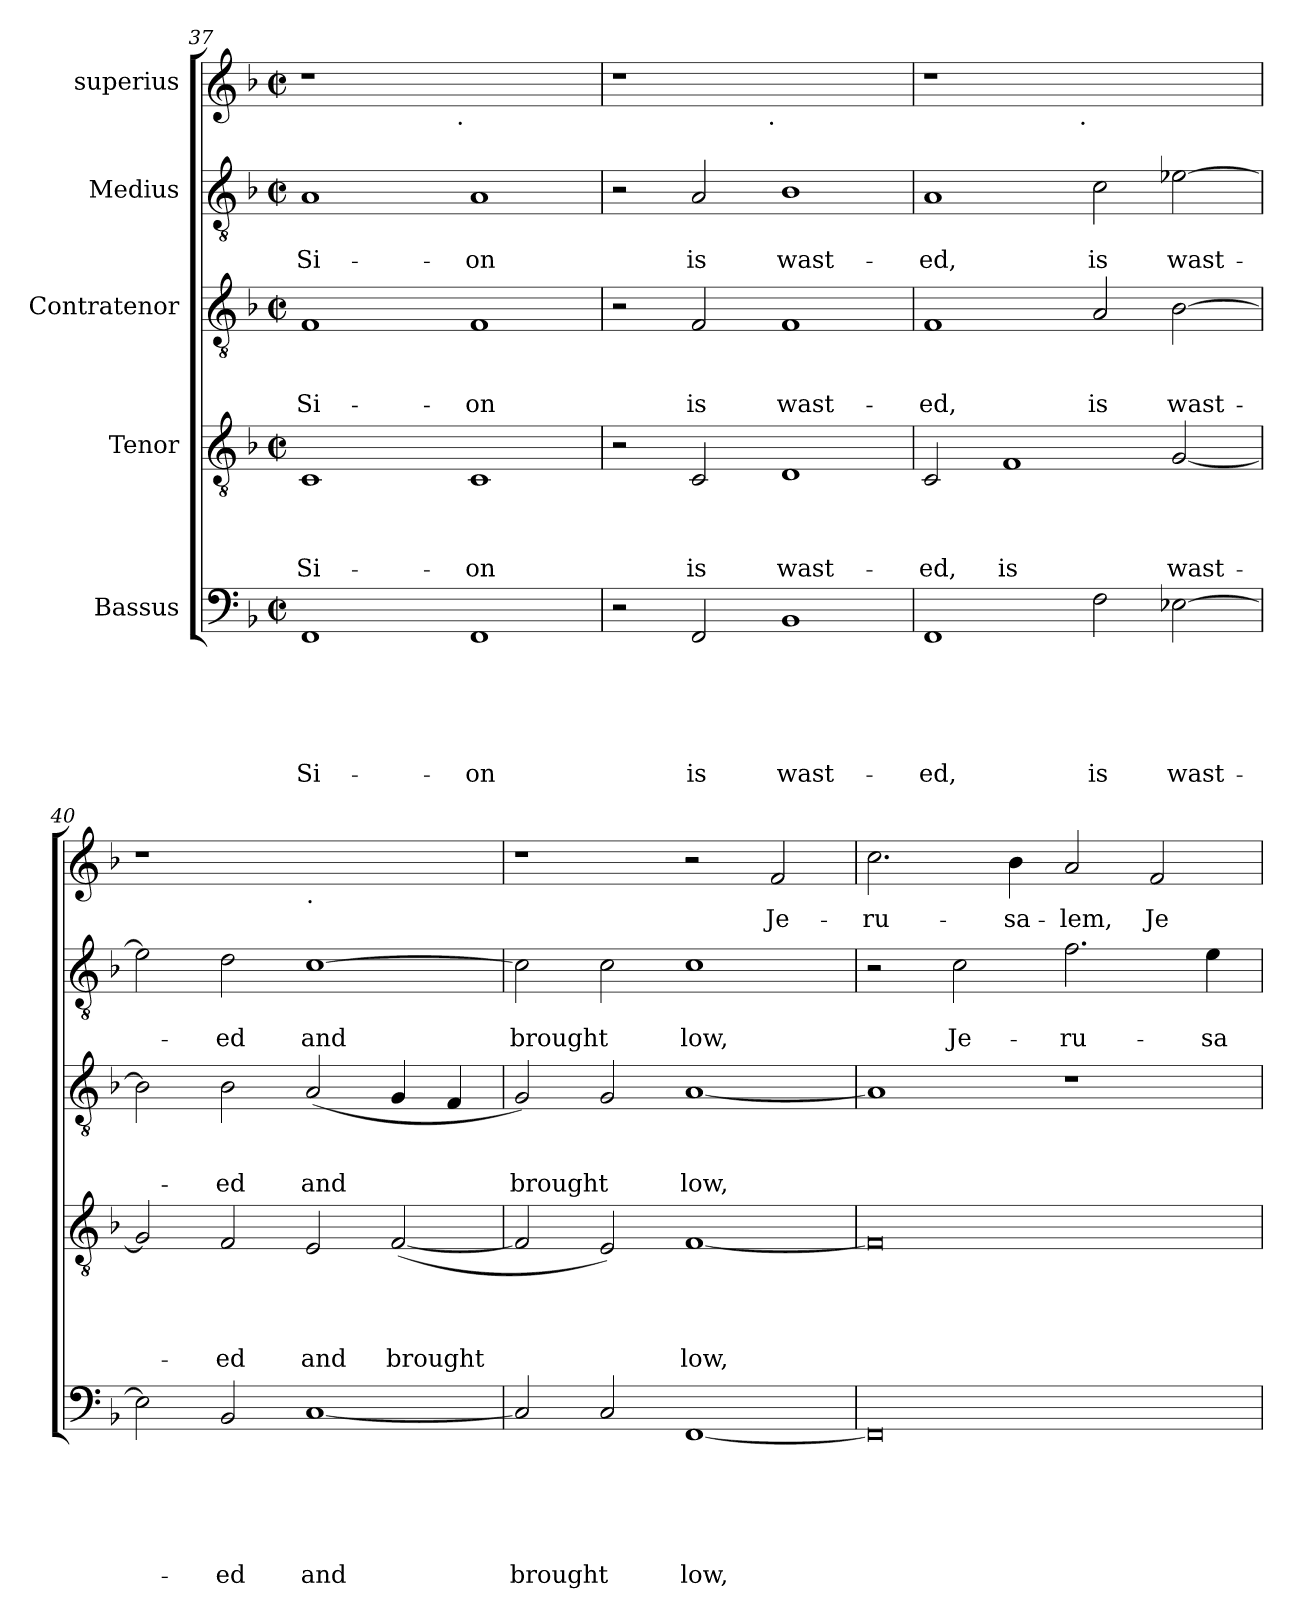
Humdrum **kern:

**kern	**text	**text	**text	**text	**text	**text	**kern	**text	**text	**text	**text	**kern	**text	**text	**text	**kern	**text	**text	**kern	**text
*part5	*part5	*part5	*part5	*part5	*part5	*part5	*part4	*part4	*part4	*part4	*part4	*part3	*part3	*part3	*part3	*part2	*part2	*part2	*part1	*part1
*staff5	*staff5	*staff5	*staff5	*staff5	*staff5	*staff5	*staff4	*staff4	*staff4	*staff4	*staff4	*staff3	*staff3	*staff3	*staff3	*staff2	*staff2	*staff2	*staff1	*staff1
*I"Bassus	*	*	*	*	*	*	*I"Tenor	*	*	*	*	*I"Contratenor	*	*	*	*I"Medius	*	*	*I"superius	*
*clefF4	*	*	*	*	*	*	*clefGv2	*	*	*	*	*clefGv2	*	*	*	*clefGv2	*	*	*clefG2	*
*k[b-]	*	*	*	*	*	*	*k[b-]	*	*	*	*	*k[b-]	*	*	*	*k[b-]	*	*	*k[b-]	*
*F:	*	*	*	*	*	*	*F:	*	*	*	*	*F:	*	*	*	*F:	*	*	*F:	*
*M2/2	*	*	*	*	*	*	*M2/2	*	*	*	*	*M2/2	*	*	*	*M2/2	*	*	*M2/2	*
*met(c|)	*	*	*	*	*	*	*met(c|)	*	*	*	*	*met(c|)	*	*	*	*met(c|)	*	*	*met(c|)	*
=37	=37	=37	=37	=37	=37	=37	=37	=37	=37	=37	=37	=37	=37	=37	=37	=37	=37	=37	=37	=37
!	!	!	!	!	!	!LO:LY:b	!	!	!	!	!LO:LY:b	!	!	!	!LO:LY:b	!	!	!LO:LY:b	!	!
*	*	*	*	*	*	*	*	*	*	*	*	*	*	*	*	*	*	*	*^	*
1FF	.	.	.	.	.	Si-	1C	.	.	.	Si-	1F	.	.	Si-	1A	.	Si-	1r	2ryy	.
.	.	.	.	.	.	.	.	.	.	.	.	.	.	.	.	.	.	.	.	4...ryy	.
!	!	!	!	!	!	!	!	!	!	!	!	!	!	!	!	!	!	!	!	!LO:TX:b:t=.	!
.	.	.	.	.	.	.	.	.	.	.	.	.	.	.	.	.	.	.	.	1ryy	.
!	!	!	!	!	!	!LO:LY:b	!	!	!	!	!LO:LY:b	!	!	!	!LO:LY:b	!	!	!LO:LY:b	!	!	!
1FF	.	.	.	.	.	-on	1C	.	.	.	-on	1F	.	.	-on	1A	.	-on	1ryy	.	.
.	.	.	.	.	.	.	.	.	.	.	.	.	.	.	.	.	.	.	.	32ryy	.
=38	=38	=38	=38	=38	=38	=38	=38	=38	=38	=38	=38	=38	=38	=38	=38	=38	=38	=38	=38	=38	=38
2r	.	.	.	.	.	.	2r	.	.	.	.	2r	.	.	.	2r	.	.	1r	2ryy	.
!	!	!	!	!	!	!LO:LY:b	!	!	!	!	!LO:LY:b	!	!	!	!LO:LY:b	!	!	!LO:LY:b	!	!	!
2FF/	.	.	.	.	.	is	2C/	.	.	.	is	2F/	.	.	is	2A/	.	is	.	4...ryy	.
!	!	!	!	!	!	!	!	!	!	!	!	!	!	!	!	!	!	!	!	!LO:TX:b:t=.	!
.	.	.	.	.	.	.	.	.	.	.	.	.	.	.	.	.	.	.	.	1ryy	.
!	!	!	!	!	!	!LO:LY:b	!	!	!	!	!LO:LY:b	!	!	!	!LO:LY:b	!	!	!LO:LY:b	!	!	!
1BB-	.	.	.	.	.	wast-	1D	.	.	.	wast-	1F	.	.	wast-	1B-	.	wast-	1ryy	.	.
.	.	.	.	.	.	.	.	.	.	.	.	.	.	.	.	.	.	.	.	32ryy	.
=39	=39	=39	=39	=39	=39	=39	=39	=39	=39	=39	=39	=39	=39	=39	=39	=39	=39	=39	=39	=39	=39
!	!	!	!	!	!	!LO:LY:b	!	!	!	!	!LO:LY:b	!	!	!	!LO:LY:b	!	!	!LO:LY:b	!	!	!
1FF	.	.	.	.	.	-ed,	2C/	.	.	.	-ed,	1F	.	.	-ed,	1A	.	-ed,	1r	2ryy	.
!	!	!	!	!	!	!	!	!	!	!	!LO:LY:b	!	!	!	!	!	!	!	!	!	!
.	.	.	.	.	.	.	1F	.	.	.	is	.	.	.	.	.	.	.	.	4...ryy	.
!	!	!	!	!	!	!	!	!	!	!	!	!	!	!	!	!	!	!	!	!LO:TX:b:t=.	!
.	.	.	.	.	.	.	.	.	.	.	.	.	.	.	.	.	.	.	.	1ryy	.
!	!	!	!	!	!	!LO:LY:b	!	!	!	!	!	!	!	!	!LO:LY:b	!	!	!LO:LY:b	!	!	!
2F\	.	.	.	.	.	is	.	.	.	.	.	2A/	.	.	is	2c\	.	is	1ryy	.	.
!	!	!	!	!	!	!LO:LY:b	!	!	!	!	!LO:LY:b	!	!	!	!LO:LY:b	!	!	!LO:LY:b	!	!	!
[>2E-X\	.	.	.	.	.	wast-	[>2G/	.	.	.	wast-	[>2B-\	.	.	wast-	[>2e-X\	.	wast-	.	.	.
.	.	.	.	.	.	.	.	.	.	.	.	.	.	.	.	.	.	.	.	32ryy	.
*	*	*	*	*	*	*	*	*	*	*	*	*	*	*	*	*	*	*	*v	*v	*
!!LO:PB:g=z
=40	=40	=40	=40	=40	=40	=40	=40	=40	=40	=40	=40	=40	=40	=40	=40	=40	=40	=40	=40	=40
2E-\]	.	.	.	.	.	.	2G/]	.	.	.	.	2B-\]	.	.	.	2e-\]	.	.	1r	.
!	!	!	!	!	!	!LO:LY:b	!	!	!	!	!LO:LY:b	!	!	!	!LO:LY:b	!	!	!LO:LY:b	!	!
2BB-/	.	.	.	.	.	-ed	2F/	.	.	.	-ed	2B-\	.	.	-ed	2d\	.	-ed	.	.
!	!	!	!	!	!	!	!	!	!	!	!	!	!	!	!	!	!	!	!LO:TX:b:t=.	!
!	!	!	!	!	!	!LO:LY:b	!	!	!	!	!LO:LY:b	!	!	!	!LO:LY:b	!	!	!LO:LY:b	!	!
[<1C	.	.	.	.	.	and	2E/	.	.	.	and	(<2A/	.	.	and	[>1c	.	and	1ryy	.
!	!	!	!	!	!	!	!	!	!	!	!LO:LY:b	!	!	!	!	!	!	!	!	!
.	.	.	.	.	.	.	(<[<2F/	.	.	.	brought	4G/	.	.	.	.	.	.	.	.
.	.	.	.	.	.	.	.	.	.	.	.	4F/	.	.	.	.	.	.	.	.
=41	=41	=41	=41	=41	=41	=41	=41	=41	=41	=41	=41	=41	=41	=41	=41	=41	=41	=41	=41	=41
!	!	!	!	!	!	!LO:LY:b	!	!	!	!	!	!	!	!	!LO:LY:b	!	!	!LO:LY:b	!	!
2C/]	.	.	.	.	.	brought	2F/]	.	.	.	.	2G/)	.	.	brought	2c\]	.	brought	1r	.
2C/	.	.	.	.	.	.	2E/)	.	.	.	.	2G/	.	.	.	2c\	.	.	.	.
!	!	!	!	!	!	!LO:LY:b	!	!	!	!	!LO:LY:b	!	!	!	!LO:LY:b	!	!	!LO:LY:b	!	!
[<1FF	.	.	.	.	.	low,	[<1F	.	.	.	low,	[<1A	.	.	low,	1c	.	low,	2r	.
!	!	!	!	!	!	!	!	!	!	!	!	!	!	!	!	!	!	!	!	!LO:LY:b
.	.	.	.	.	.	.	.	.	.	.	.	.	.	.	.	.	.	.	2f/	Je-
=42	=42	=42	=42	=42	=42	=42	=42	=42	=42	=42	=42	=42	=42	=42	=42	=42	=42	=42	=42	=42
!	!	!	!	!	!	!	!	!	!	!	!	!	!	!	!	!	!	!	!	!LO:LY:b
0FF]	.	.	.	.	.	.	0F]	.	.	.	.	1A]	.	.	.	2r	.	.	2.cc\	-ru-
!	!	!	!	!	!	!	!	!	!	!	!	!	!	!	!	!	!	!LO:LY:b	!	!
.	.	.	.	.	.	.	.	.	.	.	.	.	.	.	.	2c\	.	Je-	.	.
!	!	!	!	!	!	!	!	!	!	!	!	!	!	!	!	!	!	!	!	!LO:LY:b
.	.	.	.	.	.	.	.	.	.	.	.	.	.	.	.	.	.	.	4b-\	-sa-
!	!	!	!	!	!	!	!	!	!	!	!	!	!	!	!	!	!	!LO:LY:b	!	!LO:LY:b
.	.	.	.	.	.	.	.	.	.	.	.	1r	.	.	.	2.f\	.	-ru-	2a/	-lem,
!	!	!	!	!	!	!	!	!	!	!	!	!	!	!	!	!	!	!	!	!LO:LY:b
.	.	.	.	.	.	.	.	.	.	.	.	.	.	.	.	.	.	.	2f/	Je-
!	!	!	!	!	!	!	!	!	!	!	!	!	!	!	!	!	!	!LO:LY:b	!	!
.	.	.	.	.	.	.	.	.	.	.	.	.	.	.	.	4e\	.	-sa-	.	.
=	=	=	=	=	=	=	=	=	=	=	=	=	=	=	=	=	=	=	=	=
*-	*-	*-	*-	*-	*-	*-	*-	*-	*-	*-	*-	*-	*-	*-	*-	*-	*-	*-	*-	*-
